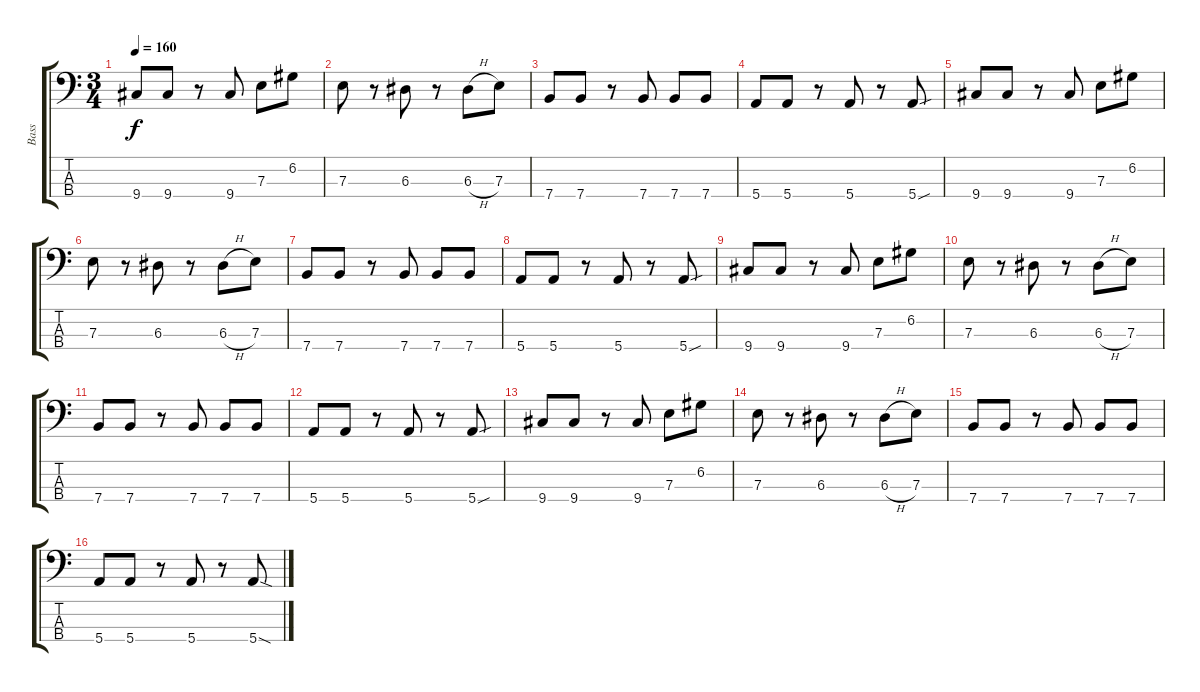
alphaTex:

\track ("Bass" "Bass") {instrument electricbassfinger}
\staff {score tabs}
\tuning (G2 D2 A1 E1) {hide}
\ts (3 4)
\tempo 160
\clef f4
\ks c
9.4.8{dy f} 9.4.8 r.8 9.4.8 7.3.8 6.2.8 |
7.3.8 r.8 6.3.8 r.8 6.3{h}.8 7.3.8 |
7.4.8 7.4.8 r.8 7.4.8 7.4.8 7.4.8 |
5.4.8 5.4.8 r.8 5.4.8 r.8 5.4{sou}.8 |
9.4.8 9.4.8 r.8 9.4.8 7.3.8 6.2.8 |
7.3.8 r.8 6.3.8 r.8 6.3{h}.8 7.3.8 |
7.4.8 7.4.8 r.8 7.4.8 7.4.8 7.4.8 |
5.4.8 5.4.8 r.8 5.4.8 r.8 5.4{sou}.8 |
9.4.8 9.4.8 r.8 9.4.8 7.3.8 6.2.8 |
7.3.8 r.8 6.3.8 r.8 6.3{h}.8 7.3.8 |
7.4.8 7.4.8 r.8 7.4.8 7.4.8 7.4.8 |
5.4.8 5.4.8 r.8 5.4.8 r.8 5.4{sou}.8 |
9.4.8 9.4.8 r.8 9.4.8 7.3.8 6.2.8 |
7.3.8 r.8 6.3.8 r.8 6.3{h}.8 7.3.8 |
7.4.8 7.4.8 r.8 7.4.8 7.4.8 7.4.8 |
5.4.8 5.4.8 r.8 5.4.8 r.8 5.4{sod}.8
